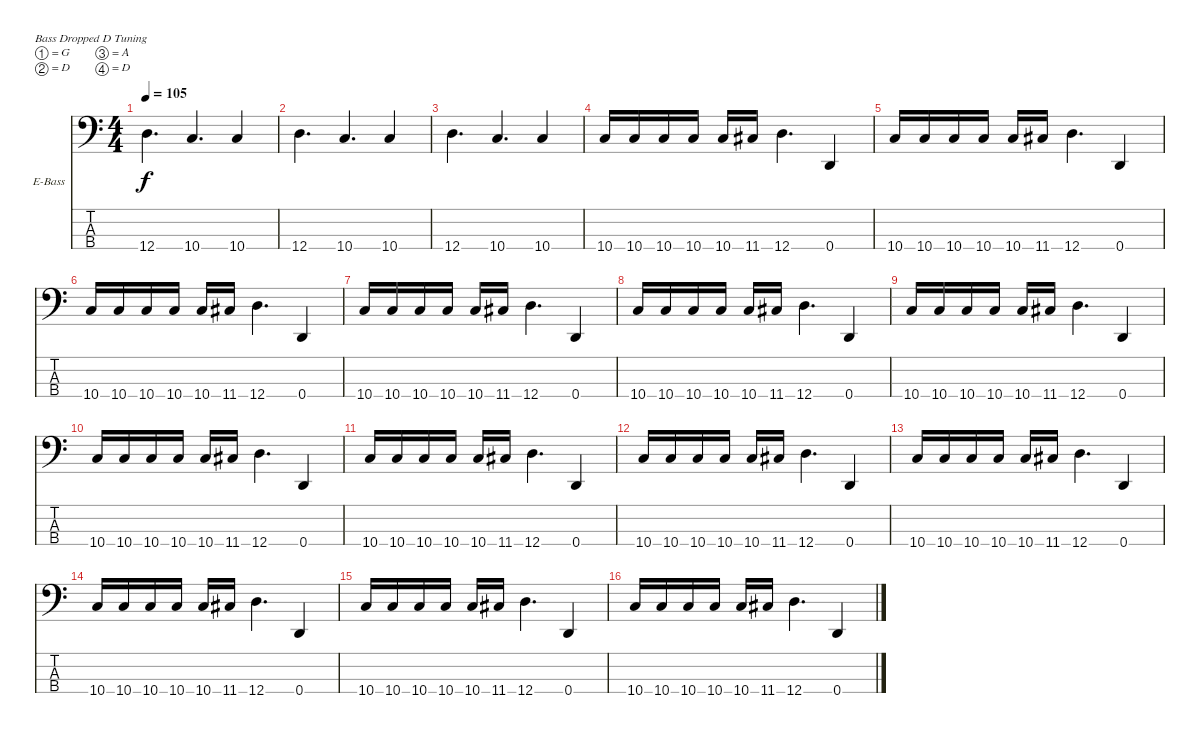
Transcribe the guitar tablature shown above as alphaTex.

\defaultSystemsLayout 4
\bracketExtendMode nobrackets
\firstSystemTrackNameOrientation horizontal
\otherSystemsTrackNameOrientation horizontal
\track ("Jeff Ament (Drop D)" "E-Bass") {instrument electricbassfinger}
\staff {score tabs}
\tuning (G2 D2 A1 D1)
\ts (4 4)
\tempo 105
\clef f4
\scale
0.25
\ks c
12.4.4{d dy f} 10.4.4{d} 10.4.4 |
\scale
0.25 12.4.4{d} 10.4.4{d} 10.4.4 |
\scale
0.25 12.4.4{d} 10.4.4{d} 10.4.4 |
\scale
0.25 10.4.16 10.4.16 10.4.16 10.4.16 10.4.16 11.4.16 12.4.4{d} 0.4.4 |
\scale
0.25 10.4.16 10.4.16 10.4.16 10.4.16 10.4.16 11.4.16 12.4.4{d} 0.4.4 |
\scale
0.25 10.4.16 10.4.16 10.4.16 10.4.16 10.4.16 11.4.16 12.4.4{d} 0.4.4 |
\scale
0.25 10.4.16 10.4.16 10.4.16 10.4.16 10.4.16 11.4.16 12.4.4{d} 0.4.4 |
\scale
0.25 10.4.16 10.4.16 10.4.16 10.4.16 10.4.16 11.4.16 12.4.4{d} 0.4.4 |
\scale
0.25 10.4.16 10.4.16 10.4.16 10.4.16 10.4.16 11.4.16 12.4.4{d} 0.4.4 |
\scale
0.25 10.4.16 10.4.16 10.4.16 10.4.16 10.4.16 11.4.16 12.4.4{d} 0.4.4 |
\scale
0.25 10.4.16 10.4.16 10.4.16 10.4.16 10.4.16 11.4.16 12.4.4{d} 0.4.4 |
\scale
0.25 10.4.16 10.4.16 10.4.16 10.4.16 10.4.16 11.4.16 12.4.4{d} 0.4.4 |
\scale
0.25 10.4.16 10.4.16 10.4.16 10.4.16 10.4.16 11.4.16 12.4.4{d} 0.4.4 |
\scale
0.25 10.4.16 10.4.16 10.4.16 10.4.16 10.4.16 11.4.16 12.4.4{d} 0.4.4 |
\scale
0.25 10.4.16 10.4.16 10.4.16 10.4.16 10.4.16 11.4.16 12.4.4{d} 0.4.4 |
\scale
0.25 10.4.16 10.4.16 10.4.16 10.4.16 10.4.16 11.4.16 12.4.4{d} 0.4.4
